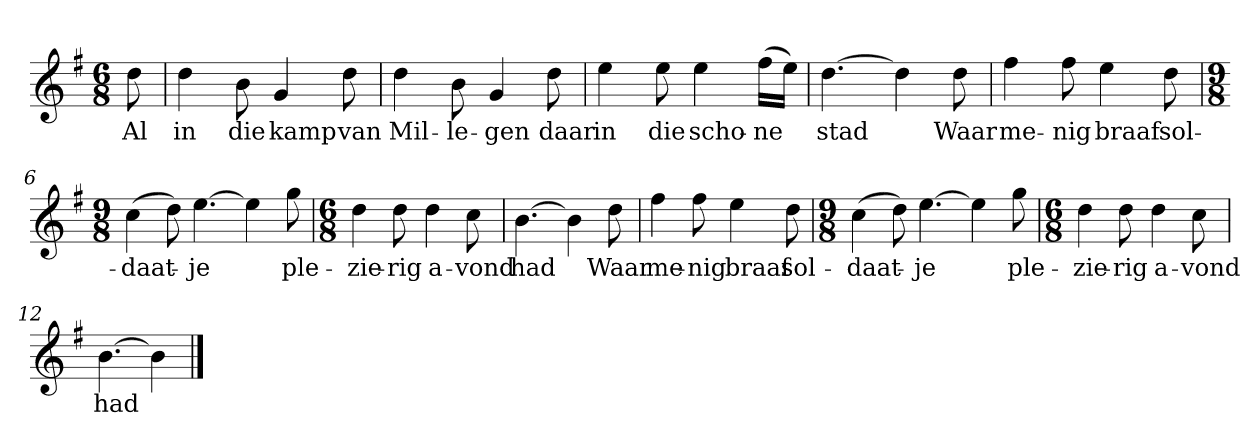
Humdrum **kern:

**kern	**text
*part1	*part1
*staff1	*staff1
*clefG2	*
*k[f#]	*
*G:	*
*M6/8	*
*MM120	*
=	=
8dd	Al
=1	=1
4dd	in
8b	die
4g	kamp
8dd	van
=2	=2
4dd	Mil-
8b	-le-
4g	-gen
8dd	daar
=3	=3
4ee	in
8ee	die
4ee	scho-
(16ff#\LL	-ne
16ee\JJ)	.
=4	=4
[4.dd	stad
4dd]	.
8dd	Waar
=5	=5
4ff#	me-
8ff#	-nig
4ee	braaf
8dd	sol-
=6	=6
*M9/8	*
(4cc	-daat-
8dd)	.
[4.ee	-je
4ee]	.
8gg	ple-
=7	=7
*M6/8	*
4dd	-zie-
8dd	-rig
4dd	a-
8cc	-vond
=8	=8
[4.b	had
4b]	.
8dd	Waar
=9	=9
4ff#	me-
8ff#	-nig
4ee	braaf
8dd	sol-
=10	=10
*M9/8	*
(4cc	-daat-
8dd)	.
[4.ee	-je
4ee]	.
8gg	ple-
=11	=11
*M6/8	*
4dd	-zie-
8dd	-rig
4dd	a-
8cc	-vond
=12	=12
[4.b	had
4b]	.
==	==
*-	*-
